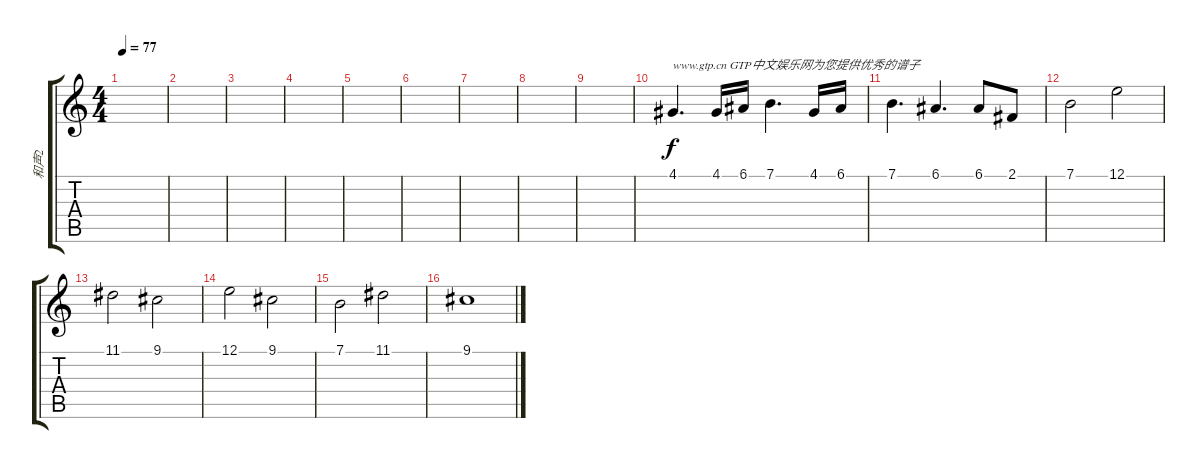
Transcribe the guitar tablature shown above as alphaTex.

\track ("和声2" "和声2") {instrument choiraahs}
\staff {score tabs}
\tuning (E4 B3 G3 D3 A2 E2) {hide}
\ts (4 4)
\tempo 77
\clef g2
\ks c
|
|
|
|
|
|
|
|
|
4.1.4{d txt "www.gtp.cn GTP中文娱乐网为您提供优秀的谱子"} 4.1.16 6.1.16 7.1.4{d} 4.1.16 6.1.16 |
7.1.4{d} 6.1.4{d} 6.1.8 2.1.8 |
7.1.2 12.1.2 |
11.1.2 9.1.2 |
12.1.2 9.1.2 |
7.1.2 11.1.2 |
9.1.1
